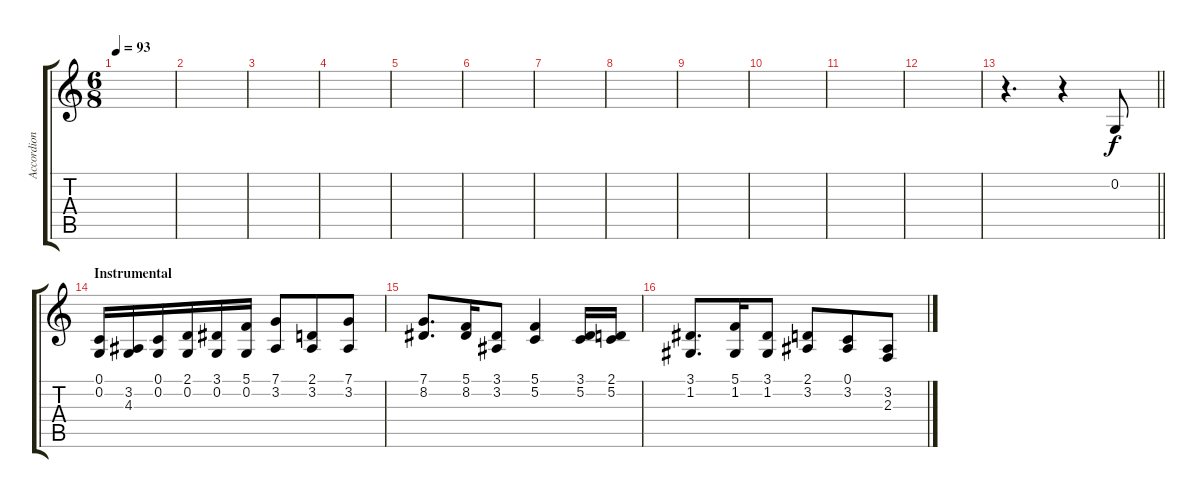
\track ("Accordion" "Accordion") {instrument accordion}
\staff {score tabs}
\tuning (C4 G3 Eb3 Bb2 F2 C2) {hide}
\ts (6 8)
\tempo 93
\clef g2
\ks c
|
|
|
|
|
|
|
|
|
|
|
|
\barLineRight lightlight
r.4{d} r.4 0.2.8 |
\section ("" "Instrumental")
(0.1 0.2).16 (3.2 4.3).16 (0.1 0.2).16 (2.1 0.2).16 (3.1 0.2).16 (5.1 0.2).16 (7.1 3.2).8 (2.1 3.2).8 (7.1 3.2).8 |
(7.1 8.2).8{d} (5.1 8.2).16 (3.1 3.2).8 (5.1 5.2).4 (3.1 5.2).16 (2.1 5.2).16 |
(3.1 1.2).8{d} (5.1 1.2).16 (3.1 1.2).8 (2.1 3.2).8 (0.1 3.2).8 (3.2 2.3).8
